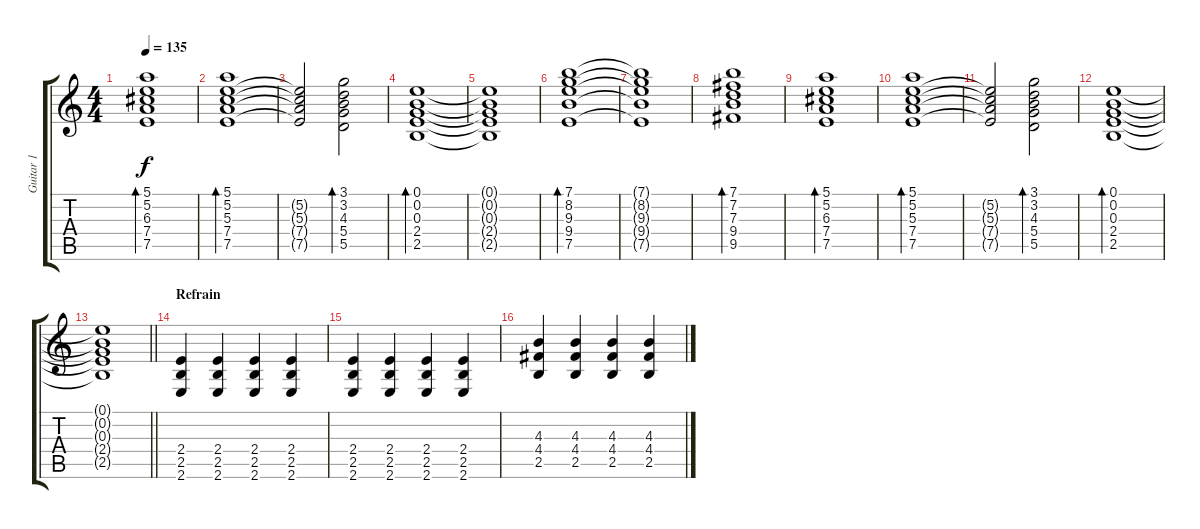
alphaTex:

\track ("Guitar 1" "Guitar 1") {instrument distortionguitar}
\staff {score tabs}
\tuning (E4 B3 G3 D3 A2 D2) {hide}
\ts (4 4)
\tempo 135
\clef g2
\ks c
(5.1 5.2 6.3 7.4 7.5).1{bd 240 dy f} |
(5.1 5.2 5.3 7.4 7.5).1{bd 240} |
(5.2{t} 5.3{t} 7.4{t} 7.5{t}).2 (3.1 3.2 4.3 5.4 5.5).2{bd 240} |
(0.1 0.2 0.3 2.4 2.5).1{bd 240} |
(0.1{t} 0.2{t} 0.3{t} 2.4{t} 2.5{t}).1 |
(7.1 8.2 9.3 9.4 7.5).1{bd 240} |
(7.1{t} 8.2{t} 9.3{t} 9.4{t} 7.5{t}).1 |
(7.1 7.2 7.3 9.4 9.5).1{bd 240} |
(5.1 5.2 6.3 7.4 7.5).1{bd 240} |
(5.1 5.2 5.3 7.4 7.5).1{bd 240} |
(5.2{t} 5.3{t} 7.4{t} 7.5{t}).2 (3.1 3.2 4.3 5.4 5.5).2{bd 240} |
(0.1 0.2 0.3 2.4 2.5).1{bd 240} |
\barLineRight lightlight
(0.1{t} 0.2{t} 0.3{t} 2.4{t} 2.5{t}).1 |
\section ("" "Refrain")
(2.4 2.5 2.6).4{instrument distortionguitar} (2.4 2.5 2.6).4 (2.4 2.5 2.6).4 (2.4 2.5 2.6).4 |
(2.4 2.5 2.6).4 (2.4 2.5 2.6).4 (2.4 2.5 2.6).4 (2.4 2.5 2.6).4 |
(4.3 4.4 2.5).4 (4.3 4.4 2.5).4 (4.3 4.4 2.5).4 (4.3 4.4 2.5).4
